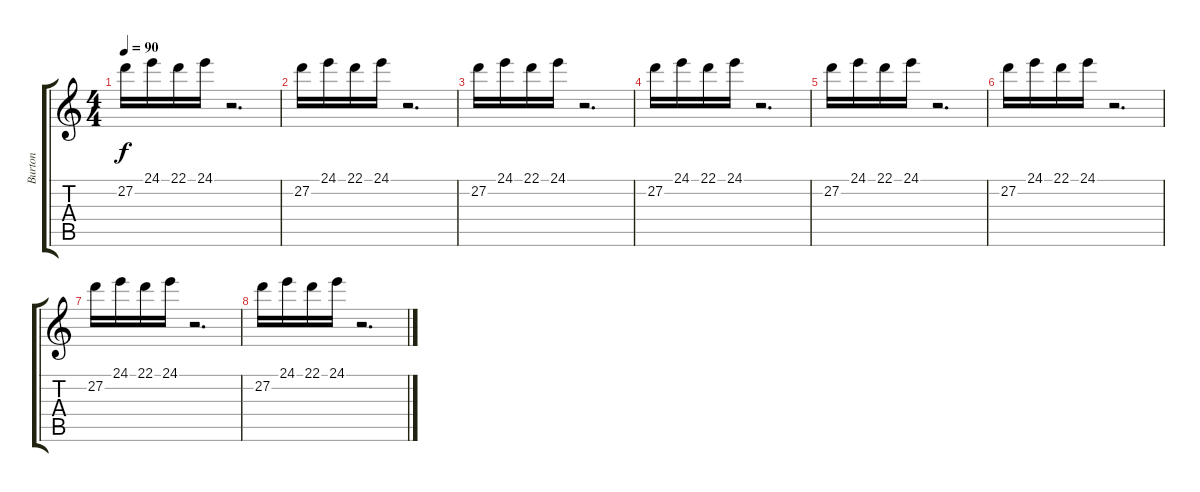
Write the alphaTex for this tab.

\track ("Burton" "Burton") {instrument pad2warm}
\staff {score tabs}
\tuning (E4 B3 G3 D3 A2 E2) {hide}
\ts (4 4)
\tempo 90
\clef g2
\ks c
27.2.16{dy f} 24.1.16 22.1.16 24.1.16 r.2{d} |
27.2.16 24.1.16 22.1.16 24.1.16 r.2{d} |
27.2.16 24.1.16 22.1.16 24.1.16 r.2{d} |
27.2.16 24.1.16 22.1.16 24.1.16 r.2{d} |
27.2.16 24.1.16 22.1.16 24.1.16 r.2{d} |
27.2.16 24.1.16 22.1.16 24.1.16 r.2{d} |
27.2.16 24.1.16 22.1.16 24.1.16 r.2{d} |
27.2.16 24.1.16 22.1.16 24.1.16 r.2{d}
